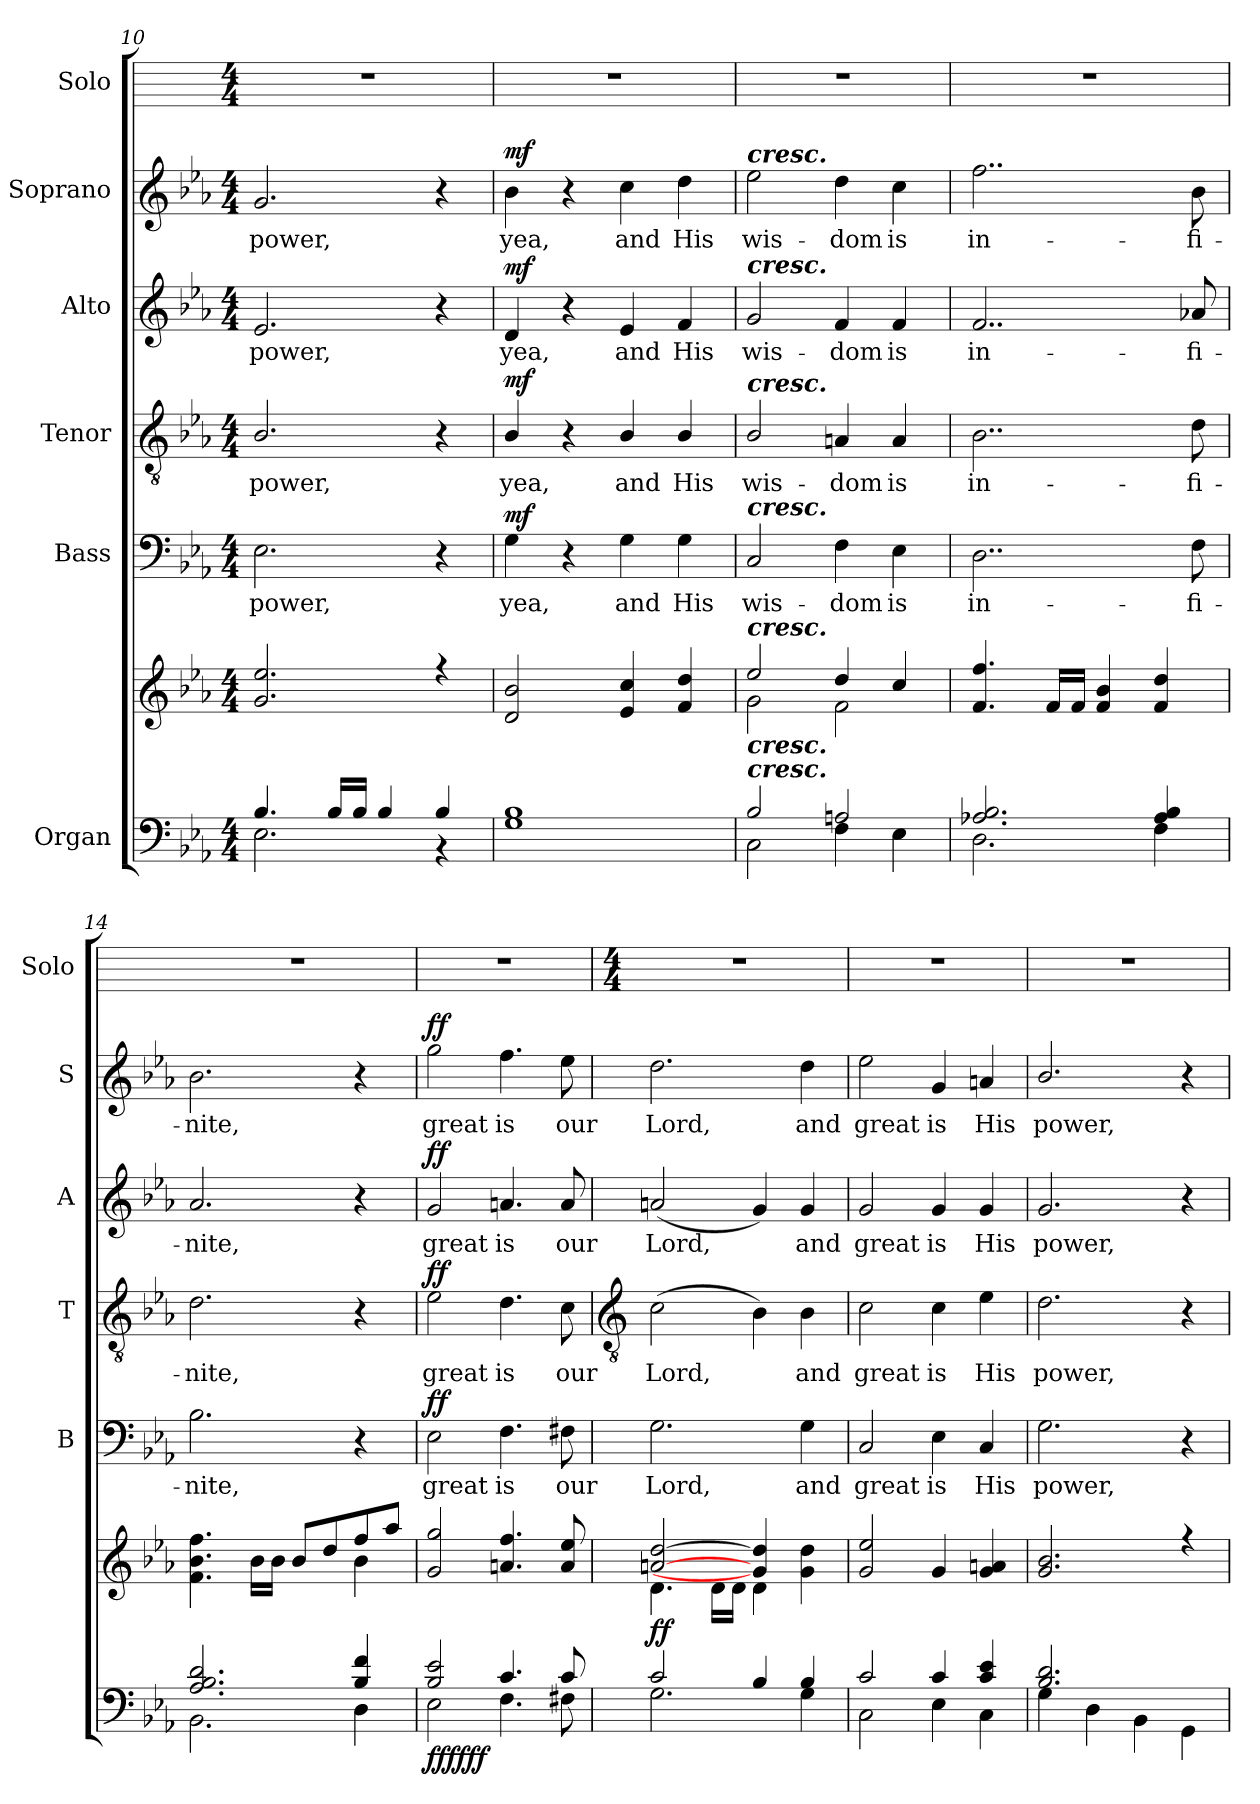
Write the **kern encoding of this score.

**kern	**kern	**dynam	**kern	**text	**dynam	**kern	**text	**dynam	**kern	**text	**dynam	**kern	**text	**dynam	**kern
*part6	*part6	*part6	*part5	*part5	*part5	*part4	*part4	*part4	*part3	*part3	*part3	*part2	*part2	*part2	*part1
*staff7	*staff6	*staff6/7	*staff5	*staff5	*staff5	*staff4	*staff4	*staff4	*staff3	*staff3	*staff3	*staff2	*staff2	*staff2	*staff1
*I"Organ	*	*	*I"Bass	*	*	*I"Tenor	*	*	*I"Alto	*	*	*I"Soprano	*	*	*I"Solo
*	*	*	*I'B	*	*	*I'T	*	*	*I'A	*	*	*I'S	*	*	*I'Solo
*clefF4	*clefG2	*	*clefF4	*	*	*clefGv2	*	*	*clefG2	*	*	*clefG2	*	*	*
*k[b-e-a-]	*k[b-e-a-]	*	*k[b-e-a-]	*	*	*k[b-e-a-]	*	*	*k[b-e-a-]	*	*	*k[b-e-a-]	*	*	*
*E-:	*E-:	*	*E-:	*	*	*E-:	*	*	*E-:	*	*	*E-:	*	*	*
*M4/4	*M4/4	*	*M4/4	*	*	*M4/4	*	*	*M4/4	*	*	*M4/4	*	*	*M4/4
=10	=10	=10	=10	=10	=10	=10	=10	=10	=10	=10	=10	=10	=10	=10	=10
*^	*^	*	*	*	*	*	*	*	*	*	*	*	*	*	*
!	!	!	!	!	!	!LO:LY:b	!	!	!LO:LY:b	!	!	!LO:LY:b	!	!	!LO:LY:b	!	!
4.B-/	2.E-\	2.g 2.ee-	1ryy	.	2.E-	power,	.	2.B-/	power,	.	2.e-	power,	.	2.g	power,	.	1r
16B-/LL	.	.	.	.	.	.	.	.	.	.	.	.	.	.	.	.	.
16B-/JJ	.	.	.	.	.	.	.	.	.	.	.	.	.	.	.	.	.
4B-/	.	.	.	.	.	.	.	.	.	.	.	.	.	.	.	.	.
4B-/	4r	4r	.	.	4r	.	.	4r	.	.	4r	.	.	4r	.	.	.
=11	=11	=11	=11	=11	=11	=11	=11	=11	=11	=11	=11	=11	=11	=11	=11	=11	=11
!	!	!	!	!	!	!LO:LY:b	!LO:DY:b	!	!LO:LY:b	!LO:DY:b	!	!LO:LY:b	!LO:DY:b	!	!LO:LY:b	!LO:DY:b	!
1B-/	1G\	2d 2b-	1ryy	.	4G	yea,	mf	4B-/	yea,	mf	4d	yea,	mf	4b-	yea,	mf	1r
.	.	.	.	.	4r	.	.	4r	.	.	4r	.	.	4r	.	.	.
!	!	!	!	!	!	!LO:LY:b	!	!	!LO:LY:b	!	!	!LO:LY:b	!	!	!LO:LY:b	!	!
.	.	4e- 4cc	.	.	4G	and	.	4B-/	and	.	4e-	and	.	4cc	and	.	.
!	!	!	!	!	!	!LO:LY:b	!	!	!LO:LY:b	!	!	!LO:LY:b	!	!	!LO:LY:b	!	!
.	.	4f 4dd	.	.	4G	His	.	4B-/	His	.	4f	His	.	4dd	His	.	.
=12	=12	=12	=12	=12	=12	=12	=12	=12	=12	=12	=12	=12	=12	=12	=12	=12	=12
!	!	!	!	!	!	!	!	!	!	!	!	!	!	!LO:TX:a:Bi:t=cresc.	!	!	!
!	!	!	!	!	!	!	!	!	!	!	!LO:TX:a:Bi:t=cresc.	!	!	!	!	!	!
!	!	!	!	!	!	!	!	!LO:TX:a:Bi:t=cresc.	!	!	!	!	!	!	!	!	!
!	!	!	!	!	!LO:TX:a:Bi:t=cresc.	!	!	!	!	!	!	!	!	!	!	!	!
!	!	!LO:TX:a:Bi:t=cresc.	!	!	!	!	!	!	!	!	!	!	!	!	!	!	!
!LO:TX:a:Bi:t=cresc.	!	!	!	!	!	!	!	!	!	!	!	!	!	!	!	!	!
!LO:TX:a:Bi:t=cresc.	!	!	!	!	!	!	!	!	!	!	!	!	!	!	!	!	!
!	!	!	!	!	!	!LO:LY:b	!	!	!LO:LY:b	!	!	!LO:LY:b	!	!	!LO:LY:b	!	!
2B-/	2C\	2ee-/	2g\	.	2C	wis-	.	2B-/	wis-	.	2g	wis-	.	2ee-	wis-	.	1r
!	!	!	!	!	!	!LO:LY:b	!	!	!LO:LY:b	!	!	!LO:LY:b	!	!	!LO:LY:b	!	!
2An/	4F\	4dd/	2f\	.	4F	-dom	.	4An	-dom	.	4f	-dom	.	4dd	-dom	.	.
!	!	!	!	!	!	!LO:LY:b	!	!	!LO:LY:b	!	!	!LO:LY:b	!	!	!LO:LY:b	!	!
.	4E-\	4cc/	.	.	4E-	is	.	4A	is	.	4f	is	.	4cc	is	.	.
=13	=13	=13	=13	=13	=13	=13	=13	=13	=13	=13	=13	=13	=13	=13	=13	=13	=13
!	!	!	!	!	!	!LO:LY:b	!	!	!LO:LY:b	!	!	!LO:LY:b	!	!	!LO:LY:b	!	!
2.A-X/ 2.B-/	2.D\	4.f 4.ff	1ryy	.	2..D	in-	.	2..B-	in-	.	2..f	in-	.	2..ff	in-	.	1r
.	.	16fLL	.	.	.	.	.	.	.	.	.	.	.	.	.	.	.
.	.	16fJJ	.	.	.	.	.	.	.	.	.	.	.	.	.	.	.
.	.	4f 4b-	.	.	.	.	.	.	.	.	.	.	.	.	.	.	.
4A-/ 4B-/	4F\	4f 4dd	.	.	.	.	.	.	.	.	.	.	.	.	.	.	.
!	!	!	!	!	!	!LO:LY:b	!	!	!LO:LY:b	!	!	!LO:LY:b	!	!	!LO:LY:b	!	!
.	.	.	.	.	8F	-fi-	.	8d	-fi-	.	8a-X	-fi-	.	8b-	-fi-	.	.
=14	=14	=14	=14	=14	=14	=14	=14	=14	=14	=14	=14	=14	=14	=14	=14	=14	=14
!	!	!	!	!	!	!LO:LY:b	!	!	!LO:LY:b	!	!	!LO:LY:b	!	!	!LO:LY:b	!	!
2.A-/ 2.B-/ 2.d/	2.BB-\	4.f 4.b- 4.ff	2.ryy	.	2.B-	-nite,	.	2.d	-nite,	.	2.a-	-nite,	.	2.b-	-nite,	.	1r
.	.	16b-LL	.	.	.	.	.	.	.	.	.	.	.	.	.	.	.
.	.	16b-JJ	.	.	.	.	.	.	.	.	.	.	.	.	.	.	.
.	.	8b-/L	.	.	.	.	.	.	.	.	.	.	.	.	.	.	.
.	.	8dd/	.	.	.	.	.	.	.	.	.	.	.	.	.	.	.
4B-/ 4f/	4D\	8ff/	4b-\	.	4r	.	.	4r	.	.	4r	.	.	4r	.	.	.
.	.	8aa-/J	.	.	.	.	.	.	.	.	.	.	.	.	.	.	.
=15	=15	=15	=15	=15	=15	=15	=15	=15	=15	=15	=15	=15	=15	=15	=15	=15	=15
!	!	!	!	!LO:DY:b=2	!	!LO:LY:b	!	!	!LO:LY:b	!	!	!LO:LY:b	!	!	!LO:LY:b	!	!
!	!	!	!	!LO:DY:n=1:b=2	!	!	!	!	!	!	!	!	!	!	!	!	!
!	!	!	!	!LO:DY:n=2:b	!	!	!LO:DY:b	!	!	!LO:DY:b	!	!	!LO:DY:b	!	!	!LO:DY:b	!
2B-/ 2e-/	2E-\	2g 2gg	1ryy	ff ff ff	2E-	great	ff	2e-	great	ff	2g	great	ff	2gg	great	ff	1r
!	!	!	!	!	!	!LO:LY:b	!	!	!LO:LY:b	!	!	!LO:LY:b	!	!	!LO:LY:b	!	!
4.c/	4.F\	4.an 4.ff	.	.	4.F	is	.	4.d	is	.	4.an	is	.	4.ff	is	.	.
!	!	!	!	!	!	!LO:LY:b	!	!	!LO:LY:b	!	!	!LO:LY:b	!	!	!LO:LY:b	!	!
8c/	8F#X\	8a 8ee-	.	.	8F#X	our	.	8c	our	.	8a	our	.	8ee-	our	.	.
!!LO:LB:g=z
=16	=16	=16	=16	=16	=16	=16	=16	=16	=16	=16	=16	=16	=16	=16	=16	=16	=16
*	*	*	*	*	*	*	*	*clefGv2	*	*	*	*	*	*	*	*	*
*	*	*	*	*	*	*	*	*	*	*	*	*	*	*	*	*	*M4/4
!	!	!	!	!LO:DY:b	!	!LO:LY:b	!	!	!LO:LY:b	!	!	!LO:LY:b	!	!	!LO:LY:b	!	!
2c/	2.G\	[2an/ [2dd/	4.d\	ff	2.G	Lord,	.	(>2c	Lord,	.	(<2an	Lord,	.	2.dd	Lord,	.	1r
.	.	.	16d\LL	.	.	.	.	.	.	.	.	.	.	.	.	.	.
.	.	.	16d\JJ	.	.	.	.	.	.	.	.	.	.	.	.	.	.
4B-/	.	4g/] 4dd/]	4d\	.	.	.	.	4B-)	.	.	4g)	.	.	.	.	.	.
!	!	!	!	!	!	!LO:LY:b	!	!	!LO:LY:b	!	!	!LO:LY:b	!	!	!LO:LY:b	!	!
4B-/	4G\	4g 4dd	4ryy	.	4G	and	.	4B-	and	.	4g	and	.	4dd	and	.	.
=17	=17	=17	=17	=17	=17	=17	=17	=17	=17	=17	=17	=17	=17	=17	=17	=17	=17
!	!	!	!	!	!	!LO:LY:b	!	!	!LO:LY:b	!	!	!LO:LY:b	!	!	!LO:LY:b	!	!
2c/	2C\	2g 2ee-	1ryy	.	2C	great	.	2c	great	.	2g	great	.	2ee-	great	.	1r
!	!	!	!	!	!	!LO:LY:b	!	!	!LO:LY:b	!	!	!LO:LY:b	!	!	!LO:LY:b	!	!
4c/	4E-\	4g	.	.	4E-	is	.	4c	is	.	4g	is	.	4g	is	.	.
!	!	!	!	!	!	!LO:LY:b	!	!	!LO:LY:b	!	!	!LO:LY:b	!	!	!LO:LY:b	!	!
4c/ 4e-/	4C\	4g 4an	.	.	4C	His	.	4e-	His	.	4g	His	.	4an	His	.	.
=18	=18	=18	=18	=18	=18	=18	=18	=18	=18	=18	=18	=18	=18	=18	=18	=18	=18
!	!	!	!	!	!	!LO:LY:b	!	!	!LO:LY:b	!	!	!LO:LY:b	!	!	!LO:LY:b	!	!
2.B-/ 2.d/	4G\	2.g 2.b-	1ryy	.	2.G	power,	.	2.d\	power,	.	2.g/	power,	.	2.b-/	power,	.	1r
.	4D\	.	.	.	.	.	.	.	.	.	.	.	.	.	.	.	.
.	4BB-\	.	.	.	.	.	.	.	.	.	.	.	.	.	.	.	.
4ryy	4GG\	4r	.	.	4r	.	.	4r	.	.	4r	.	.	4r	.	.	.
*v	*v	*	*	*	*	*	*	*	*	*	*	*	*	*	*	*	*
*	*v	*v	*	*	*	*	*	*	*	*	*	*	*	*	*	*
=	=	=	=	=	=	=	=	=	=	=	=	=	=	=	=
*-	*-	*-	*-	*-	*-	*-	*-	*-	*-	*-	*-	*-	*-	*-	*-
